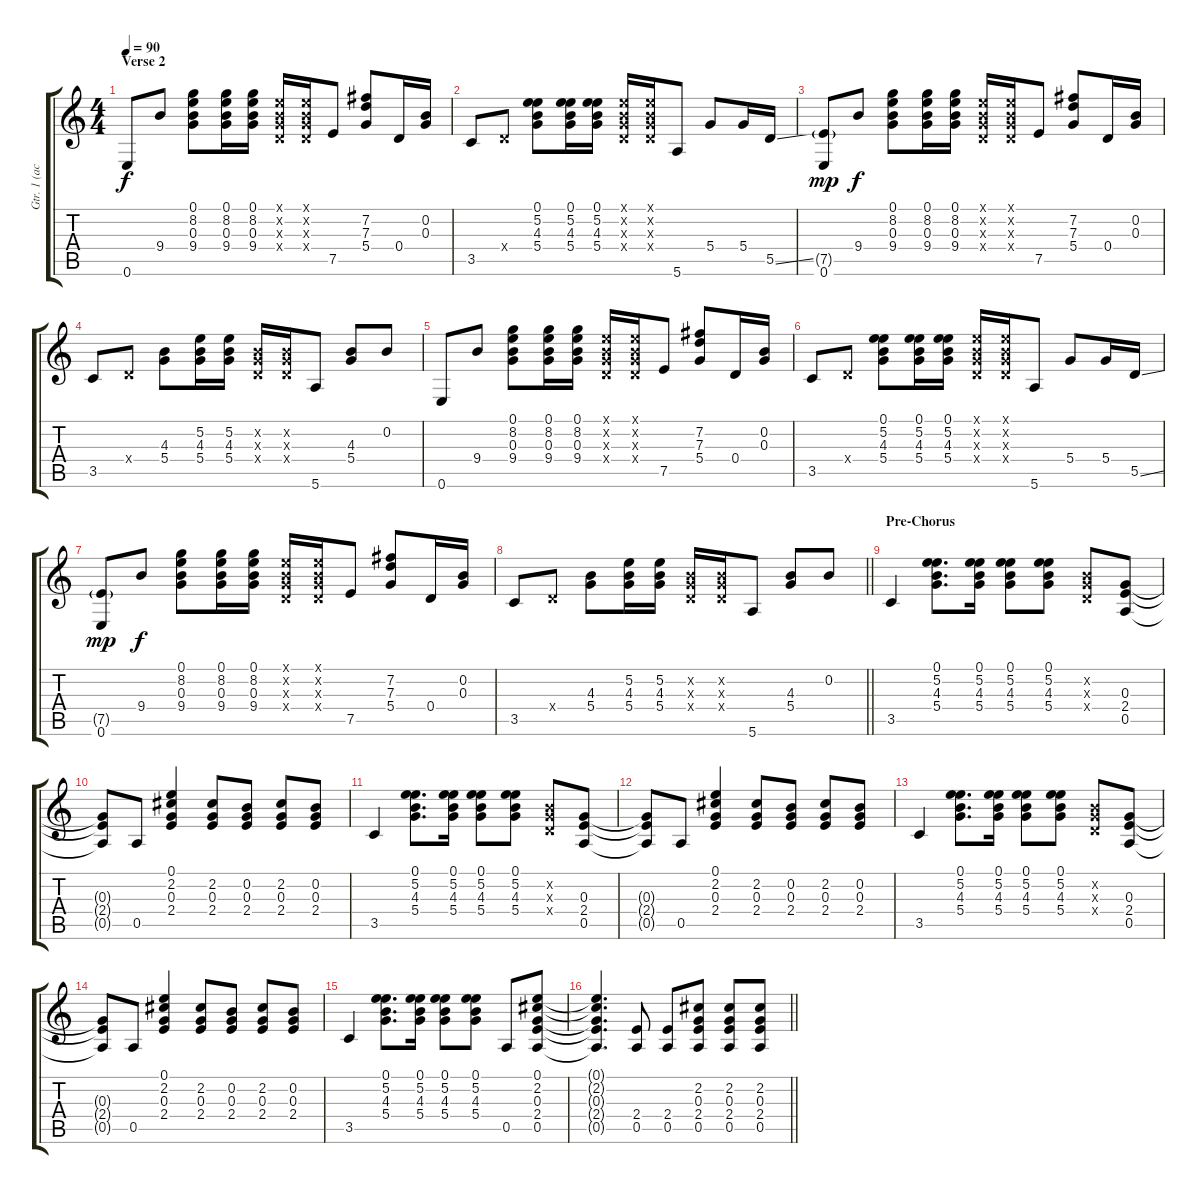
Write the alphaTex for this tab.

\track ("Gtr. 1 (acous.)" "Gtr. 1 (ac") {instrument acousticguitarsteel}
\staff {score tabs}
\tuning (E4 B3 G3 D3 A2 E2) {hide}
\ts (4 4)
\section ("" "Verse 2")
\tempo 90
\clef g2
\ks c
0.6.8{dy f} 9.4.8 (0.1 8.2 0.3 9.4).8 (0.1 8.2 0.3 9.4).16 (0.1 8.2 0.3 9.4).16 (0.1{x} 0.2{x} 0.3{x} 0.4{x}).16 (0.1{x} 0.2{x} 0.3{x} 0.4{x}).16 7.5.8 (7.2 7.3 5.4).8 0.4.16 (0.2 0.3).16 |
3.5.8 0.4{x}.8 (0.1 5.2 4.3 5.4).8 (0.1 5.2 4.3 5.4).16 (0.1 5.2 4.3 5.4).16 (0.1{x} 0.2{x} 0.3{x} 0.4{x}).16 (0.1{x} 0.2{x} 0.3{x} 0.4{x}).16 5.6.8 5.4.8 5.4.16 5.5{ss}.16 |
(7.5{g} 0.6).8{dy mp} 9.4.8{dy f} (0.1 8.2 0.3 9.4).8 (0.1 8.2 0.3 9.4).16 (0.1 8.2 0.3 9.4).16 (0.1{x} 0.2{x} 0.3{x} 0.4{x}).16 (0.1{x} 0.2{x} 0.3{x} 0.4{x}).16 7.5.8 (7.2 7.3 5.4).8 0.4.16 (0.2 0.3).16 |
3.5.8 0.4{x}.8 (4.3 5.4).8 (5.2 4.3 5.4).16 (5.2 4.3 5.4).16 (0.2{x} 0.3{x} 0.4{x}).16 (0.2{x} 0.3{x} 0.4{x}).16 5.6.8 (4.3 5.4).8 0.2.8 |
0.6.8 9.4.8 (0.1 8.2 0.3 9.4).8 (0.1 8.2 0.3 9.4).16 (0.1 8.2 0.3 9.4).16 (0.1{x} 0.2{x} 0.3{x} 0.4{x}).16 (0.1{x} 0.2{x} 0.3{x} 0.4{x}).16 7.5.8 (7.2 7.3 5.4).8 0.4.16 (0.2 0.3).16 |
3.5.8 0.4{x}.8 (0.1 5.2 4.3 5.4).8 (0.1 5.2 4.3 5.4).16 (0.1 5.2 4.3 5.4).16 (0.1{x} 0.2{x} 0.3{x} 0.4{x}).16 (0.1{x} 0.2{x} 0.3{x} 0.4{x}).16 5.6.8 5.4.8 5.4.16 5.5{ss}.16 |
(7.5{g} 0.6).8{dy mp} 9.4.8{dy f} (0.1 8.2 0.3 9.4).8 (0.1 8.2 0.3 9.4).16 (0.1 8.2 0.3 9.4).16 (0.1{x} 0.2{x} 0.3{x} 0.4{x}).16 (0.1{x} 0.2{x} 0.3{x} 0.4{x}).16 7.5.8 (7.2 7.3 5.4).8 0.4.16 (0.2 0.3).16 |
\barLineRight lightlight
3.5.8 0.4{x}.8 (4.3 5.4).8 (5.2 4.3 5.4).16 (5.2 4.3 5.4).16 (0.2{x} 0.3{x} 0.4{x}).16 (0.2{x} 0.3{x} 0.4{x}).16 5.6.8 (4.3 5.4).8 0.2.8 |
\section ("" "Pre-Chorus")
3.5.4 (0.1 5.2 4.3 5.4).8{d} (0.1 5.2 4.3 5.4).16 (0.1 5.2 4.3 5.4).8 (0.1 5.2 4.3 5.4).8 (0.2{x} 0.3{x} 0.4{x}).8 (0.3 2.4 0.5).8 |
(0.3{t} 2.4{t} 0.5{t}).8 0.5.8 (0.1 2.2 0.3 2.4).4 (2.2 0.3 2.4).8 (0.2 0.3 2.4).8 (2.2 0.3 2.4).8 (0.2 0.3 2.4).8 |
3.5.4 (0.1 5.2 4.3 5.4).8{d} (0.1 5.2 4.3 5.4).16 (0.1 5.2 4.3 5.4).8 (0.1 5.2 4.3 5.4).8 (0.2{x} 0.3{x} 0.4{x}).8 (0.3 2.4 0.5).8 |
(0.3{t} 2.4{t} 0.5{t}).8 0.5.8 (0.1 2.2 0.3 2.4).4 (2.2 0.3 2.4).8 (0.2 0.3 2.4).8 (2.2 0.3 2.4).8 (0.2 0.3 2.4).8 |
3.5.4 (0.1 5.2 4.3 5.4).8{d} (0.1 5.2 4.3 5.4).16 (0.1 5.2 4.3 5.4).8 (0.1 5.2 4.3 5.4).8 (0.2{x} 0.3{x} 0.4{x}).8 (0.3 2.4 0.5).8 |
(0.3{t} 2.4{t} 0.5{t}).8 0.5.8 (0.1 2.2 0.3 2.4).4 (2.2 0.3 2.4).8 (0.2 0.3 2.4).8 (2.2 0.3 2.4).8 (0.2 0.3 2.4).8 |
3.5.4 (0.1 5.2 4.3 5.4).8{d} (0.1 5.2 4.3 5.4).16 (0.1 5.2 4.3 5.4).8 (0.1 5.2 4.3 5.4).8 0.5.8 (0.1 2.2 0.3 2.4 0.5).8 |
\barLineRight lightlight
(0.1{t} 2.2{t} 0.3{t} 2.4{t} 0.5{t}).4{d} (2.4 0.5).8 (2.4 0.5).8 (2.2 0.3 2.4 0.5).8 (2.2 0.3 2.4 0.5).8 (2.2 0.3 2.4 0.5).8
